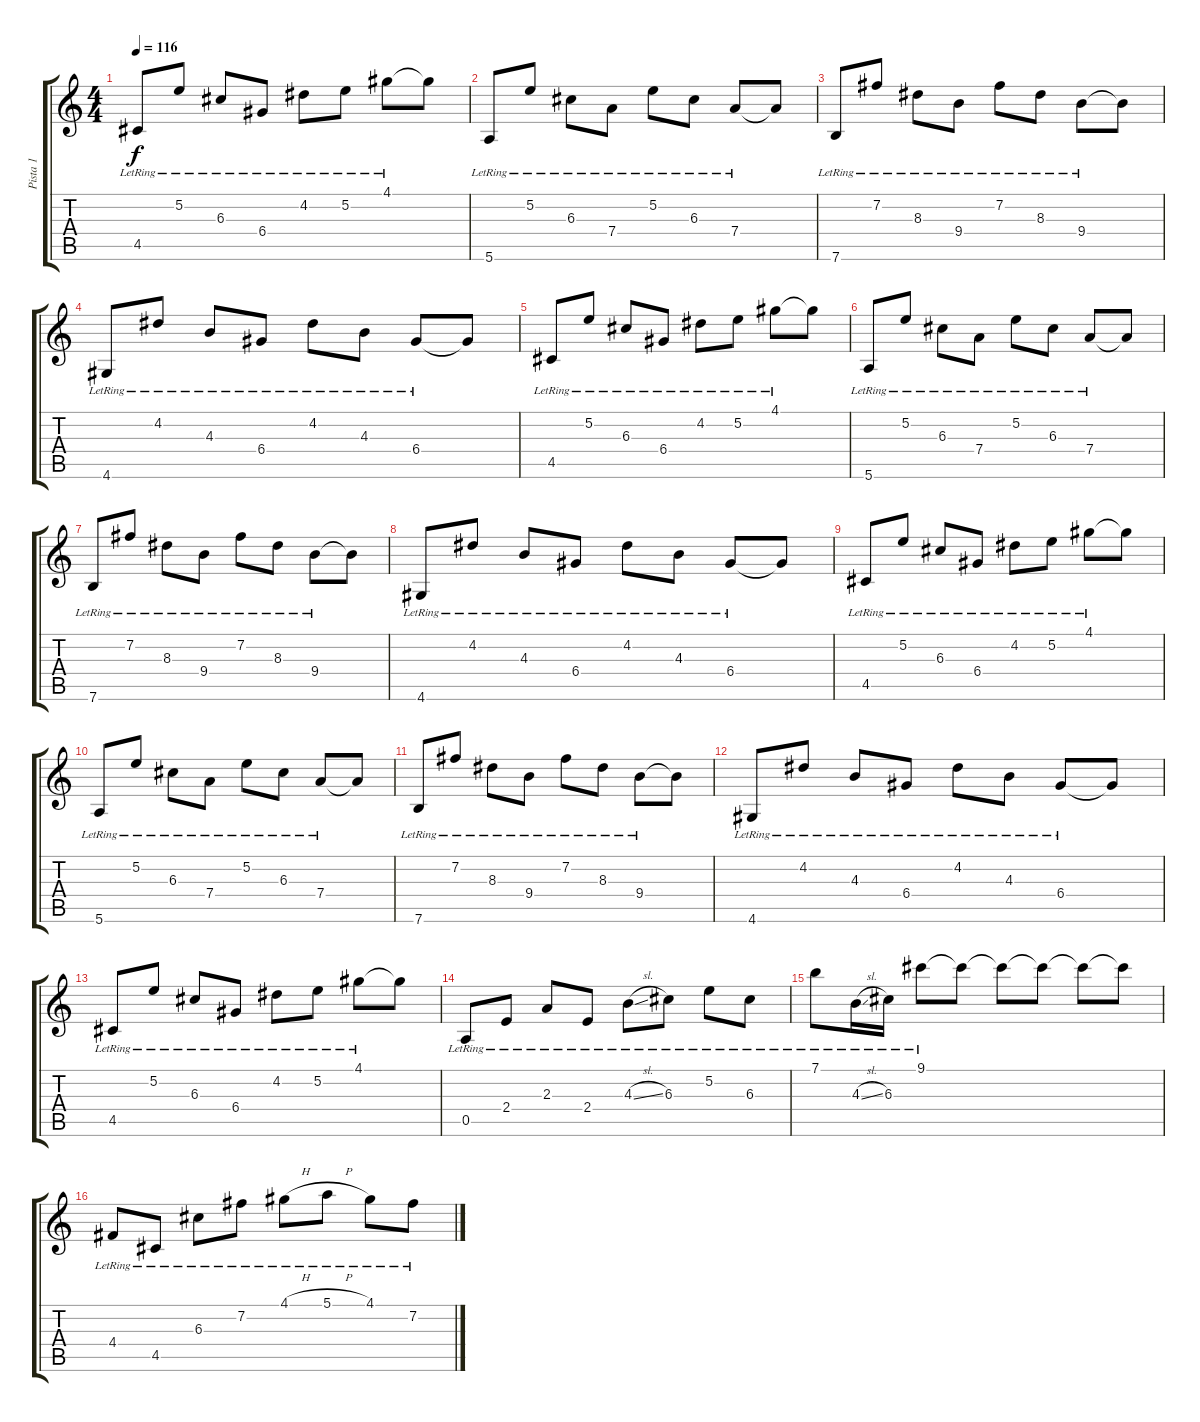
\track ("Pista 1" "Pista 1") {instrument electricguitarjazz}
\staff {score tabs}
\tuning (E4 B3 G3 D3 A2 E2) {hide}
\ts (4 4)
\tempo 116
\clef g2
\ks c
4.5{lr}.8{dy f} 5.2{lr}.8 6.3{lr}.8 6.4{lr}.8 4.2{lr}.8 5.2{lr}.8 4.1{lr}.8 4.1{t}.8 |
5.6{lr}.8 5.2{lr}.8 6.3{lr}.8 7.4{lr}.8 5.2{lr}.8 6.3{lr}.8 7.4{lr}.8 7.4{t}.8 |
7.6{lr}.8 7.2{lr}.8 8.3{lr}.8 9.4{lr}.8 7.2{lr}.8 8.3{lr}.8 9.4{lr}.8 9.4{t}.8 |
4.6{lr}.8 4.2{lr}.8 4.3{lr}.8 6.4{lr}.8 4.2{lr}.8 4.3{lr}.8 6.4{lr}.8 6.4{t}.8 |
4.5{lr}.8 5.2{lr}.8 6.3{lr}.8 6.4{lr}.8 4.2{lr}.8 5.2{lr}.8 4.1{lr}.8 4.1{t}.8 |
5.6{lr}.8 5.2{lr}.8 6.3{lr}.8 7.4{lr}.8 5.2{lr}.8 6.3{lr}.8 7.4{lr}.8 7.4{t}.8 |
7.6{lr}.8 7.2{lr}.8 8.3{lr}.8 9.4{lr}.8 7.2{lr}.8 8.3{lr}.8 9.4{lr}.8 9.4{t}.8 |
4.6{lr}.8 4.2{lr}.8 4.3{lr}.8 6.4{lr}.8 4.2{lr}.8 4.3{lr}.8 6.4{lr}.8 6.4{t}.8 |
4.5{lr}.8 5.2{lr}.8 6.3{lr}.8 6.4{lr}.8 4.2{lr}.8 5.2{lr}.8 4.1{lr}.8 4.1{t}.8 |
5.6{lr}.8 5.2{lr}.8 6.3{lr}.8 7.4{lr}.8 5.2{lr}.8 6.3{lr}.8 7.4{lr}.8 7.4{t}.8 |
7.6{lr}.8 7.2{lr}.8 8.3{lr}.8 9.4{lr}.8 7.2{lr}.8 8.3{lr}.8 9.4{lr}.8 9.4{t}.8 |
4.6{lr}.8 4.2{lr}.8 4.3{lr}.8 6.4{lr}.8 4.2{lr}.8 4.3{lr}.8 6.4{lr}.8 6.4{t}.8 |
4.5{lr}.8 5.2{lr}.8 6.3{lr}.8 6.4{lr}.8 4.2{lr}.8 5.2{lr}.8 4.1{lr}.8 4.1{t}.8 |
0.5{lr}.8 2.4{lr}.8 2.3{lr}.8 2.4{lr}.8 4.3{sl lr}.8 6.3{lr}.8 5.2{lr}.8 6.3{lr}.8 |
7.1{lr}.8 4.3{sl lr}.16 6.3{lr}.16 9.1{lr}.8 9.1{t}.8 9.1{t}.8 9.1{t}.8 9.1{t}.8 9.1{t}.8 |
4.4{lr}.8 4.5{lr}.8 6.3{lr}.8 7.2{lr}.8 4.1{h lr}.8 5.1{h lr}.8 4.1{lr}.8 7.2{lr}.8
